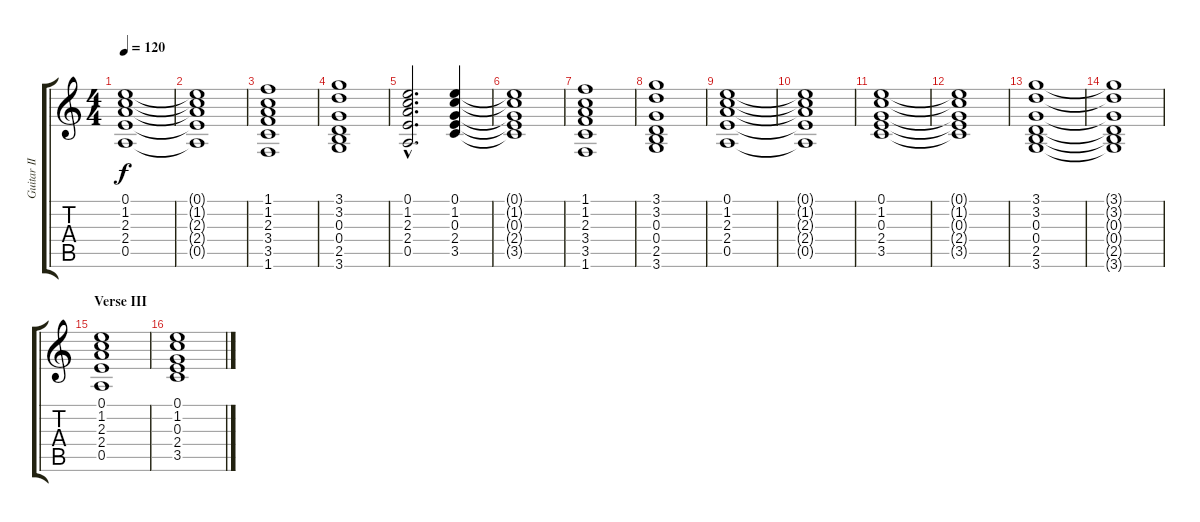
\track ("Guitar II" "Guitar II") {instrument acousticguitarnylon}
\staff {score tabs}
\tuning (E4 B3 G3 D3 A2 E2) {hide}
\ts (4 4)
\tempo 120
\clef g2
\ks c
(0.1 1.2 2.3 2.4 0.5).1{dy f} |
(0.1{t} 1.2{t} 2.3{t} 2.4{t} 0.5{t}).1 |
(1.1 1.2 2.3 3.4 3.5 1.6).1 |
(3.1 3.2 0.3 0.4 2.5 3.6).1 |
(0.1{hac} 1.2{hac} 2.3{hac} 2.4{hac} 0.5{hac}).2{d} (0.1 1.2 0.3 2.4 3.5).4 |
(0.1{t} 1.2{t} 0.3{t} 2.4{t} 3.5{t}).1 |
(1.1 1.2 2.3 3.4 3.5 1.6).1 |
(3.1 3.2 0.3 0.4 2.5 3.6).1 |
(0.1 1.2 2.3 2.4 0.5).1 |
(0.1{t} 1.2{t} 2.3{t} 2.4{t} 0.5{t}).1 |
(0.1 1.2 0.3 2.4 3.5).1 |
(0.1{t} 1.2{t} 0.3{t} 2.4{t} 3.5{t}).1 |
(3.1 3.2 0.3 0.4 2.5 3.6).1 |
(3.1{t} 3.2{t} 0.3{t} 0.4{t} 2.5{t} 3.6{t}).1 |
\section ("" "Verse III")
(0.1 1.2 2.3 2.4 0.5).1 |
(0.1 1.2 0.3 2.4 3.5).1
